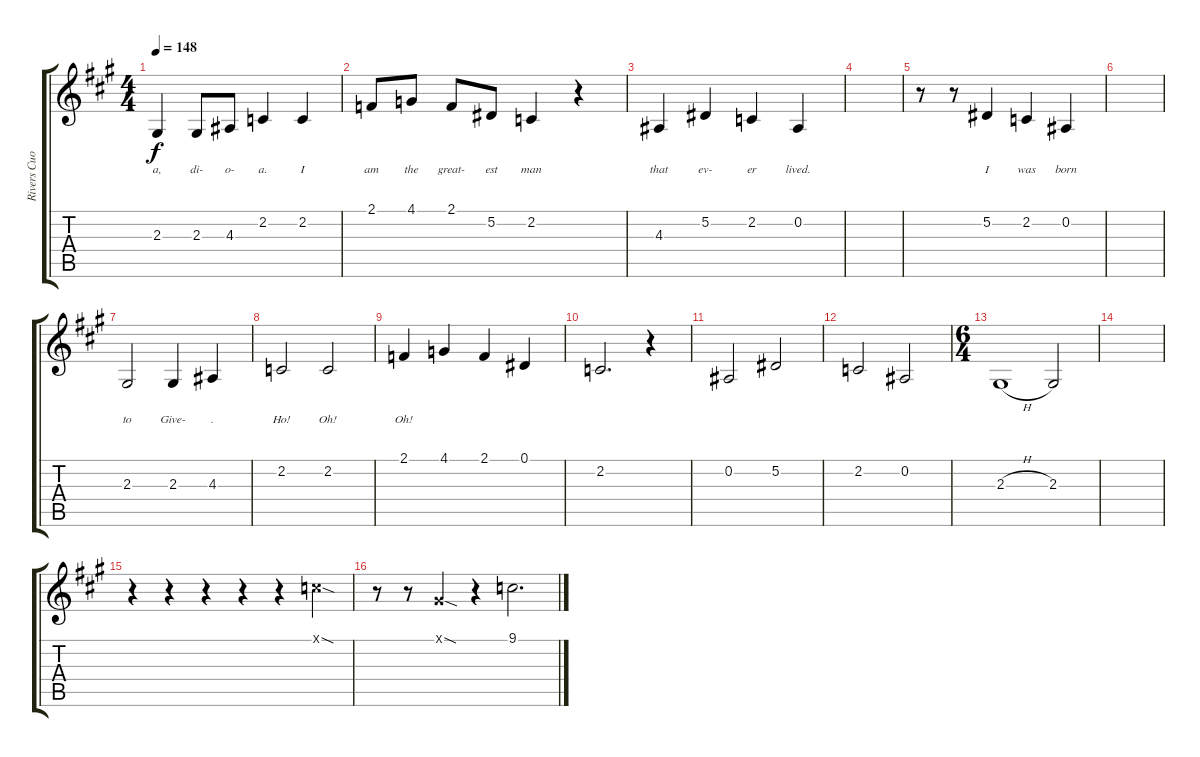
\track ("Rivers Cuomo" "Rivers Cuo") {instrument lead2sawtooth bank 1}
\staff {score tabs}
\tuning (Eb4 Bb3 Gb3 Db3 Ab2 Eb2) {hide}
\ts (4 4)
\tempo 148
\clef g2
\ks a
2.3.4{lyrics (0 "a,") lyrics (1 "") lyrics (2 "") lyrics (3 "") lyrics (4 "") dy f} 2.3.8{lyrics (0 "di-") lyrics (1 "") lyrics (2 "") lyrics (3 "") lyrics (4 "")} 4.3.8{lyrics (0 "o-") lyrics (1 "") lyrics (2 "") lyrics (3 "") lyrics (4 "")} 2.2.4{lyrics (0 "a.") lyrics (1 "") lyrics (2 "") lyrics (3 "") lyrics (4 "")} 2.2.4{lyrics (0 "I") lyrics (1 "") lyrics (2 "") lyrics (3 "") lyrics (4 "")} |
2.1.8{lyrics (0 "am") lyrics (1 "") lyrics (2 "") lyrics (3 "") lyrics (4 "")} 4.1.8{lyrics (0 "the") lyrics (1 "") lyrics (2 "") lyrics (3 "") lyrics (4 "")} 2.1.8{lyrics (0 "great-") lyrics (1 "") lyrics (2 "") lyrics (3 "") lyrics (4 "")} 5.2.8{lyrics (0 "est") lyrics (1 "") lyrics (2 "") lyrics (3 "") lyrics (4 "")} 2.2.4{lyrics (0 "man") lyrics (1 "") lyrics (2 "") lyrics (3 "") lyrics (4 "")} r.4 |
4.3.4{lyrics (0 "that") lyrics (1 "") lyrics (2 "") lyrics (3 "") lyrics (4 "")} 5.2.4{lyrics (0 "ev-") lyrics (1 "") lyrics (2 "") lyrics (3 "") lyrics (4 "")} 2.2.4{lyrics (0 "er") lyrics (1 "") lyrics (2 "") lyrics (3 "") lyrics (4 "")} 0.2.4{lyrics (0 "lived.") lyrics (1 "") lyrics (2 "") lyrics (3 "") lyrics (4 "")} |
|
r.8 r.8 5.2.4{lyrics (0 "I") lyrics (1 "") lyrics (2 "") lyrics (3 "") lyrics (4 "")} 2.2.4{lyrics (0 "was") lyrics (1 "") lyrics (2 "") lyrics (3 "") lyrics (4 "")} 0.2.4{lyrics (0 "born") lyrics (1 "") lyrics (2 "") lyrics (3 "") lyrics (4 "")} |
|
2.3.2{lyrics (0 "to") lyrics (1 "") lyrics (2 "") lyrics (3 "") lyrics (4 "")} 2.3.4{lyrics (0 "Give-") lyrics (1 "") lyrics (2 "") lyrics (3 "") lyrics (4 "")} 4.3.4{lyrics (0 ".") lyrics (1 "") lyrics (2 "") lyrics (3 "") lyrics (4 "")} |
2.2.2{lyrics (0 "Ho!") lyrics (1 "") lyrics (2 "") lyrics (3 "") lyrics (4 "")} 2.2.2{lyrics (0 "Oh!") lyrics (1 "") lyrics (2 "") lyrics (3 "") lyrics (4 "")} |
2.1.4{lyrics (0 "Oh!") lyrics (1 "") lyrics (2 "") lyrics (3 "") lyrics (4 "")} 4.1.4 2.1.4 0.1.4 |
2.2.2{d} r.4 |
0.2.2 5.2.2 |
2.2.2 0.2.2 |
\ts (6 4)
2.3{h}.1 2.3.2 |
|
r.4 r.4 r.4 r.4 r.4 9.1{sod x}.4 |
r.8 r.8 5.1{sod x}.4 r.4 9.1.2{d}
